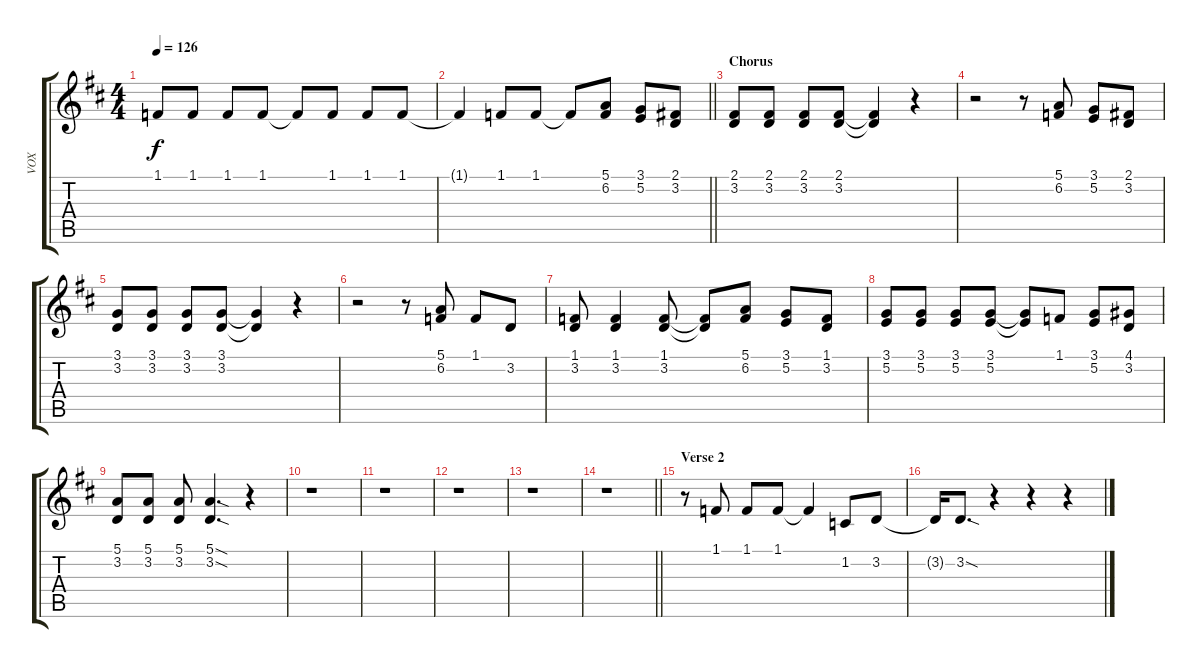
\track ("VOX" "VOX") {instrument brasssection}
\staff {score tabs}
\tuning (E4 B3 G3 D3 A2 E2) {hide}
\ts (4 4)
\tempo 126
\clef g2
\ks d
1.1.8{dy f} 1.1.8 1.1.8 1.1.8 1.1{t}.8 1.1.8 1.1.8 1.1.8 |
\barLineRight lightlight
1.1{t}.4 1.1.8 1.1.8 1.1{t}.8 (5.1 6.2).8 (3.1 5.2).8 (2.1 3.2).8 |
\section ("" "Chorus")
(2.1 3.2).8 (2.1 3.2).8 (2.1 3.2).8 (2.1 3.2).8 (2.1{t} 3.2{t}).4 r.4 |
r.2 r.8 (5.1 6.2).8 (3.1 5.2).8 (2.1 3.2).8 |
(3.1 3.2).8 (3.1 3.2).8 (3.1 3.2).8 (3.1 3.2).8 (3.1{t} 3.2{t}).4 r.4 |
r.2 r.8 (5.1 6.2).8 1.1.8 3.2.8 |
(1.1 3.2).8 (1.1 3.2).4 (1.1 3.2).8 (1.1{t} 3.2{t}).8 (5.1 6.2).8 (3.1 5.2).8 (1.1 3.2).8 |
(3.1 5.2).8 (3.1 5.2).8 (3.1 5.2).8 (3.1 5.2).8 (3.1{t} 5.2{t}).8 1.1.8 (3.1 5.2).8 (4.1 3.2).8 |
(5.1 3.2).8 (5.1 3.2).8 (5.1 3.2).8 (5.1{sod} 3.2{sod}).4{d} r.4 |
r.1 |
r.1 |
r.1 |
r.1 |
\barLineRight lightlight
r.1 |
\section ("" "Verse 2")
r.8 1.1.8 1.1.8 1.1.8 1.1{t}.4 1.2.8 3.2.8 |
3.2{t}.16 3.2{sod}.8{d} r.4 r.4 r.4
